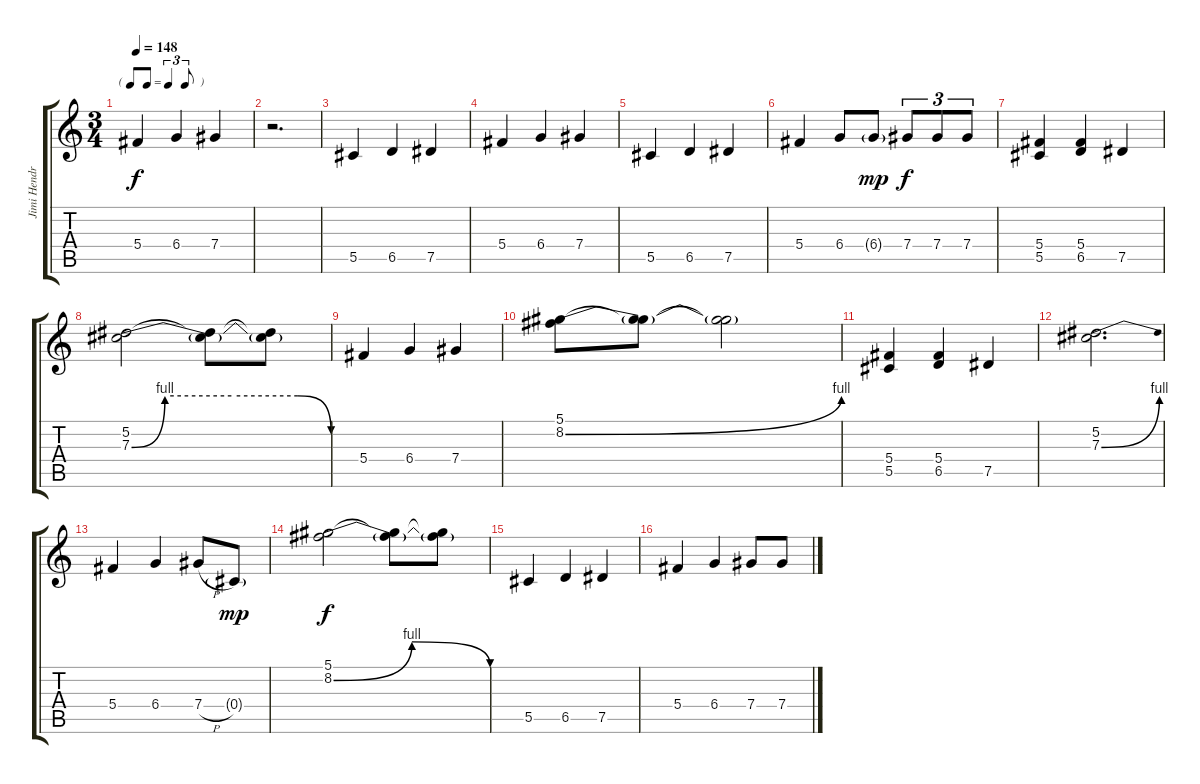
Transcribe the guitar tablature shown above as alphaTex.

\track ("Jimi Hendrix" "Jimi Hendr") {instrument overdrivenguitar}
\staff {score tabs}
\tuning (Eb4 Bb3 Gb3 Db3 Ab2 Eb2) {hide}
\ts (3 4)
\tf triplet8th
\tempo 148
\clef g2
\ks c
5.4.4{dy f} 6.4.4 7.4.4 |
r.2{d} |
5.5.4 6.5.4 7.5.4 |
5.4.4 6.4.4 7.4.4 |
5.5.4 6.5.4 7.5.4 |
5.4.4 6.4.8 6.4{g}.8{dy mp} 7.4.8{tu (3 2) dy f} 7.4.8{tu (3 2)} 7.4.8{tu (3 2)} |
(5.4 5.5).4 (5.4 6.5).4 7.5.4 |
(5.2 7.3{be (custom 0 0 10 4 30 4 50 4 60 0)}).2 (5.2{t} 7.3{t}).8 (5.2{t} 7.3{t}).8 |
5.4.4 6.4.4 7.4.4 |
(5.1 8.2{be (bend 0 0 60 4)}).8 (5.1{t} 8.2{t}).8 (5.1{t} 8.2{t}).2 |
(5.4 5.5).4 (5.4 6.5).4 7.5.4 |
(5.2 7.3{be (bend 0 0 60 4)}).2{d} |
5.4.4 6.4.4 7.4{h}.8 0.4{g}.8{dy mp} |
(5.1 8.2{be (bendrelease 0 0 9 4 46 4 60 0)}).2{dy f} (5.1{t} 8.2{t}).8 (5.1{t} 8.2{t}).8 |
5.5.4 6.5.4 7.5.4 |
5.4.4 6.4.4 7.4.8 7.4.8
